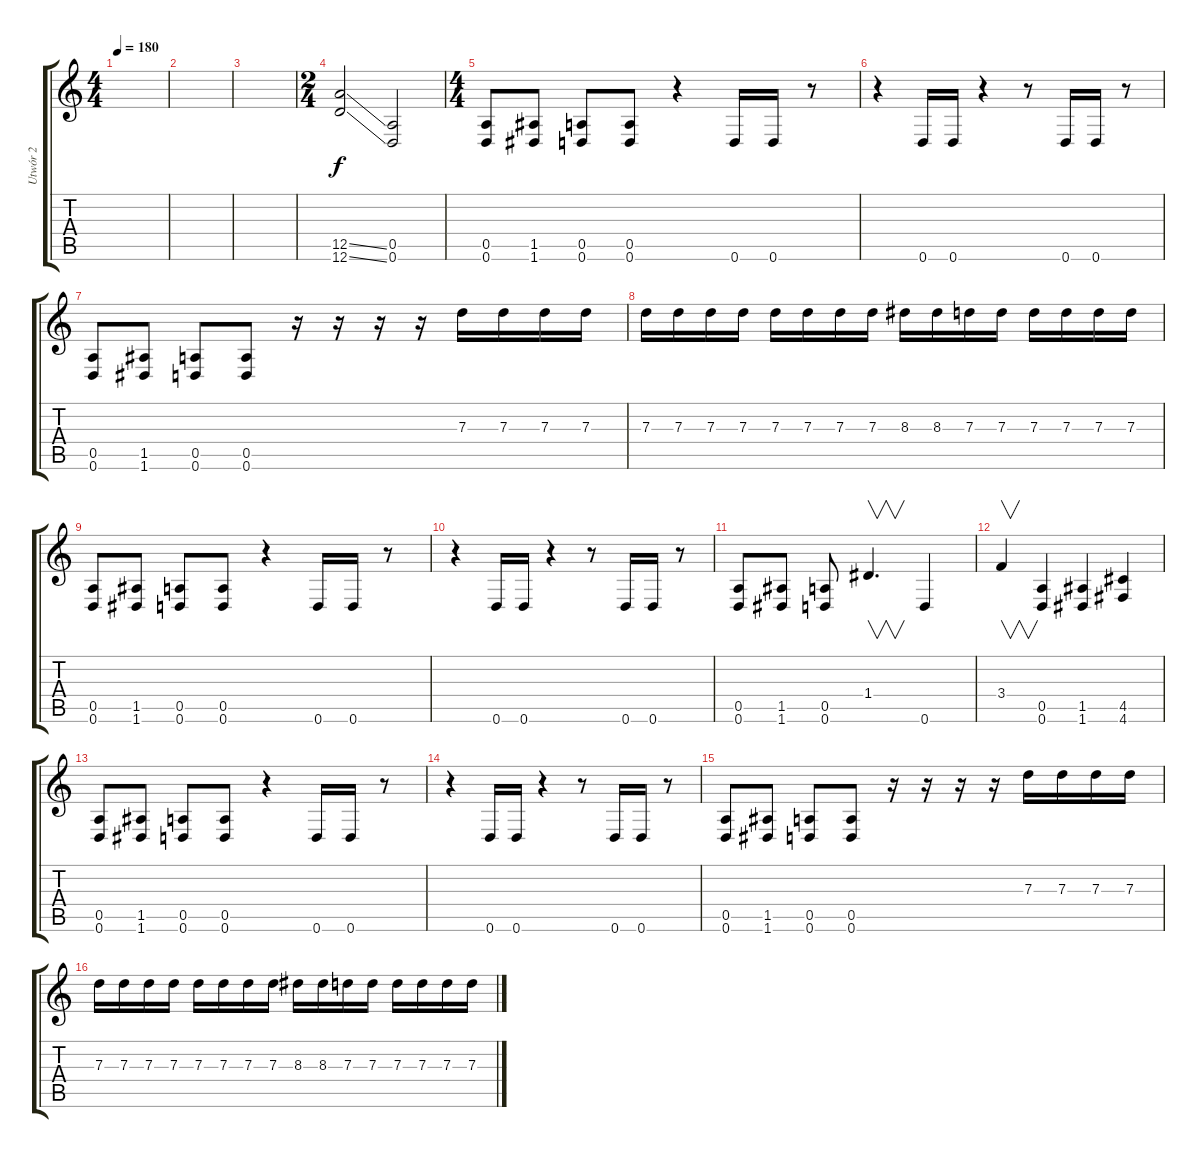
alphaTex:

\track ("Utwór 2" "Utwór 2") {instrument distortionguitar}
\staff {score tabs}
\tuning (E4 B3 G3 D3 A2 D2) {hide}
\ts (4 4)
\tempo 180
\clef g2
\ks c
|
|
|
\ts (2 4)
(12.5{ss} 12.6{ss}).2 (0.5 0.6).2 |
\ts (4 4)
(0.5 0.6).8 (1.5 1.6).8 (0.5 0.6).8 (0.5 0.6).8 r.4 0.6.16 0.6.16 r.8 |
r.4 0.6.16 0.6.16 r.4 r.8 0.6.16 0.6.16 r.8 |
(0.5 0.6).8 (1.5 1.6).8 (0.5 0.6).8 (0.5 0.6).8 r.16 r.16 r.16 r.16 7.3.16 7.3.16 7.3.16 7.3.16 |
7.3.16 7.3.16 7.3.16 7.3.16 7.3.16 7.3.16 7.3.16 7.3.16 8.3.16 8.3.16 7.3.16 7.3.16 7.3.16 7.3.16 7.3.16 7.3.16 |
(0.5 0.6).8 (1.5 1.6).8 (0.5 0.6).8 (0.5 0.6).8 r.4 0.6.16 0.6.16 r.8 |
r.4 0.6.16 0.6.16 r.4 r.8 0.6.16 0.6.16 r.8 |
(0.5 0.6).8 (1.5 1.6).8 (0.5 0.6).8 1.4.4{v d} 0.6.4 |
3.4.4{v} (0.5 0.6).4 (1.5 1.6).4 (4.5 4.6).4 |
(0.5 0.6).8 (1.5 1.6).8 (0.5 0.6).8 (0.5 0.6).8 r.4 0.6.16 0.6.16 r.8 |
r.4 0.6.16 0.6.16 r.4 r.8 0.6.16 0.6.16 r.8 |
(0.5 0.6).8 (1.5 1.6).8 (0.5 0.6).8 (0.5 0.6).8 r.16 r.16 r.16 r.16 7.3.16 7.3.16 7.3.16 7.3.16 |
7.3.16 7.3.16 7.3.16 7.3.16 7.3.16 7.3.16 7.3.16 7.3.16 8.3.16 8.3.16 7.3.16 7.3.16 7.3.16 7.3.16 7.3.16 7.3.16
